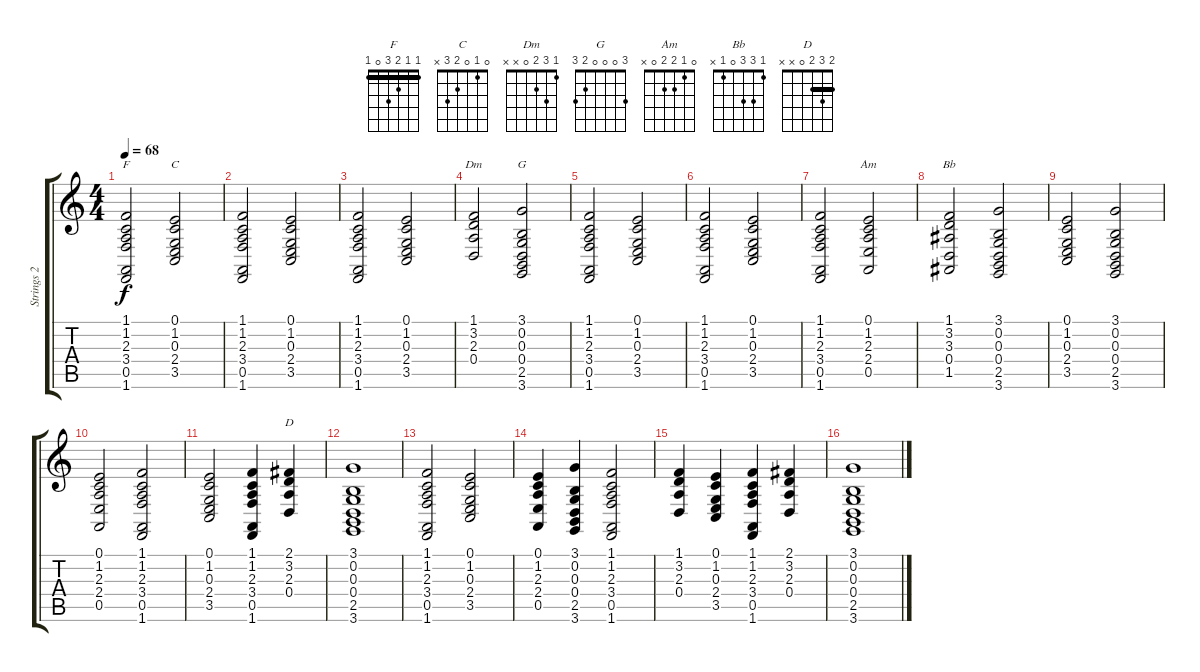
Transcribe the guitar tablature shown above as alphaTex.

\track ("Strings 2" "Strings 2") {instrument stringensemble1}
\staff {score tabs}
\tuning (E4 B3 G3 D3 A2 E2) {hide}
\chord ("F" 1 1 2 3 0 1) {barre 1}
\chord ("C" 0 1 0 2 3 x)
\chord ("Dm" 1 3 2 0 x x)
\chord ("G" 3 0 0 0 2 3)
\chord ("Am" 0 1 2 2 0 x)
\chord ("Bb" 1 3 3 0 1 x)
\chord ("D" 2 3 2 0 x x) {barre 2}
\ts (4 4)
\tempo 68
\clef g2
\ks c
(1.1 1.2 2.3 3.4 0.5 1.6).2{ch "F" dy f instrument stringensemble1} (0.1 1.2 0.3 2.4 3.5).2{ch "C"} |
(1.1 1.2 2.3 3.4 0.5 1.6).2 (0.1 1.2 0.3 2.4 3.5).2 |
(1.1 1.2 2.3 3.4 0.5 1.6).2 (0.1 1.2 0.3 2.4 3.5).2 |
(1.1 3.2 2.3 0.4).2{ch "Dm"} (3.1 0.2 0.3 0.4 2.5 3.6).2{ch "G"} |
(1.1 1.2 2.3 3.4 0.5 1.6).2 (0.1 1.2 0.3 2.4 3.5).2 |
(1.1 1.2 2.3 3.4 0.5 1.6).2 (0.1 1.2 0.3 2.4 3.5).2 |
(1.1 1.2 2.3 3.4 0.5 1.6).2 (0.1 1.2 2.3 2.4 0.5).2{ch "Am"} |
(1.1 3.2 3.3 0.4 1.5).2{ch "Bb"} (3.1 0.2 0.3 0.4 2.5 3.6).2 |
(0.1 1.2 0.3 2.4 3.5).2{volume 0} (3.1 0.2 0.3 0.4 2.5 3.6).2 |
(0.1 1.2 2.3 2.4 0.5).2 (1.1 1.2 2.3 3.4 0.5 1.6).2 |
(0.1 1.2 0.3 2.4 3.5).2 (1.1 1.2 2.3 3.4 0.5 1.6).4 (2.1 3.2 2.3 0.4).4{ch "D"} |
(3.1 0.2 0.3 0.4 2.5 3.6).1 |
(1.1 1.2 2.3 3.4 0.5 1.6).2 (0.1 1.2 0.3 2.4 3.5).2 |
(0.1 1.2 2.3 2.4 0.5).4 (3.1 0.2 0.3 0.4 2.5 3.6).4 (1.1 1.2 2.3 3.4 0.5 1.6).2 |
(1.1 3.2 2.3 0.4).4 (0.1 1.2 0.3 2.4 3.5).4 (1.1 1.2 2.3 3.4 0.5 1.6).4 (2.1 3.2 2.3 0.4).4 |
(3.1 0.2 0.3 0.4 2.5 3.6).1
